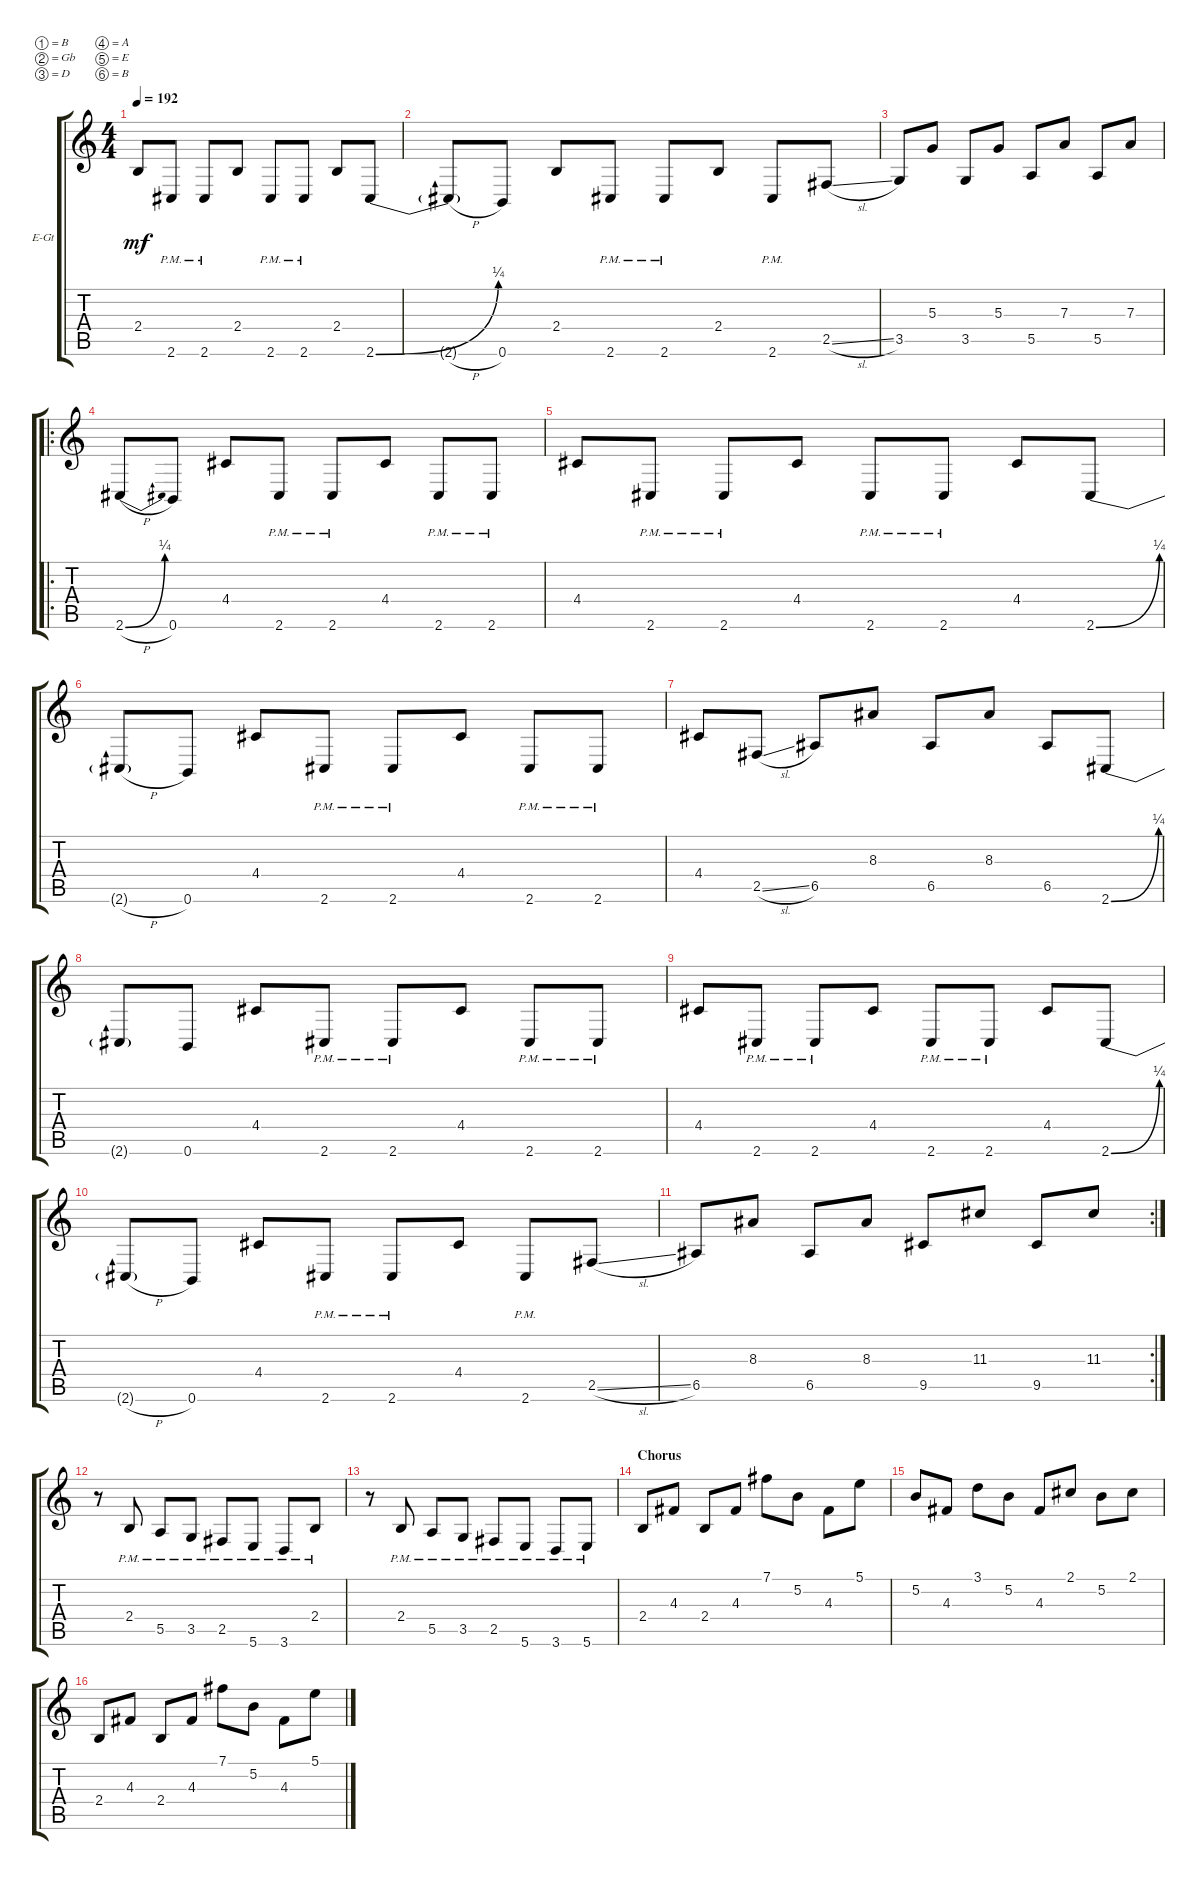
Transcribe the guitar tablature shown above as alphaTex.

\bracketExtendMode groupsimilarinstruments
\firstSystemTrackNameOrientation horizontal
\otherSystemsTrackNameOrientation horizontal
\track ("Electric Guitar 1" "E-Gt") {instrument distortionguitar}
\staff {score tabs}
\tuning (B3 Gb3 D3 A2 E2 B1)
\ts (4 4)
\tempo 192
\clef g2
\ks c
2.4.8{dy mf} 2.6{pm}.8 2.6{pm}.8 2.4.8 2.6{pm}.8 2.6{pm}.8 2.4.8 2.6{be (bend 0 0 30.599999999999998 1)}.8 |
2.6{h t}.8 0.6.8 2.4.8 2.6{pm}.8 2.6{pm}.8 2.4.8 2.6{pm}.8 2.5{sl}.8 |
3.5.8 5.3.8 3.5.8 5.3.8 5.5.8 7.3.8 5.5.8 7.3.8 |
\ro
2.6{be (bend 0 0 14.399999999999999 1) h}.8 0.6.8 4.4.8 2.6{pm}.8 2.6{pm}.8 4.4.8 2.6{pm}.8 2.6{pm}.8 |
4.4.8 2.6{pm}.8 2.6{pm}.8 4.4.8 2.6{pm}.8 2.6{pm}.8 4.4.8 2.6{be (bend 0 0 30.599999999999998 1)}.8 |
2.6{h t}.8 0.6.8 4.4.8 2.6{pm}.8 2.6{pm}.8 4.4.8 2.6{pm}.8 2.6{pm}.8 |
4.4.8 2.5{sl}.8 6.5.8 8.3.8 6.5.8 8.3.8 6.5.8 2.6{be (bend 0 0 30.599999999999998 1)}.8 |
2.6{t}.8 0.6.8 4.4.8 2.6{pm}.8 2.6{pm}.8 4.4.8 2.6{pm}.8 2.6{pm}.8 |
4.4.8 2.6{pm}.8 2.6{pm}.8 4.4.8 2.6{pm}.8 2.6{pm}.8 4.4.8 2.6{be (bend 0 0 30.599999999999998 1)}.8 |
2.6{h t}.8 0.6.8 4.4.8 2.6{pm}.8 2.6{pm}.8 4.4.8 2.6{pm}.8 2.5{sl}.8 |
\rc 2
6.5.8 8.3.8 6.5.8 8.3.8 9.5.8 11.3.8 9.5.8 11.3.8 |
r.8 2.4{pm}.8 5.5{pm}.8 3.5{pm}.8 2.5{pm}.8 5.6{pm}.8 3.6{pm}.8 2.4{pm}.8 |
r.8 2.4{pm}.8 5.5{pm}.8 3.5{pm}.8 2.5{pm}.8 5.6{pm}.8 3.6{pm}.8 5.6{pm}.8 |
\section ("" "Chorus")
2.4.8 4.3.8 2.4.8 4.3.8 7.1.8 5.2.8 4.3.8 5.1.8 |
5.2.8 4.3.8 3.1.8 5.2.8 4.3.8 2.1.8 5.2.8 2.1.8 |
2.4.8 4.3.8 2.4.8 4.3.8 7.1.8 5.2.8 4.3.8 5.1.8
